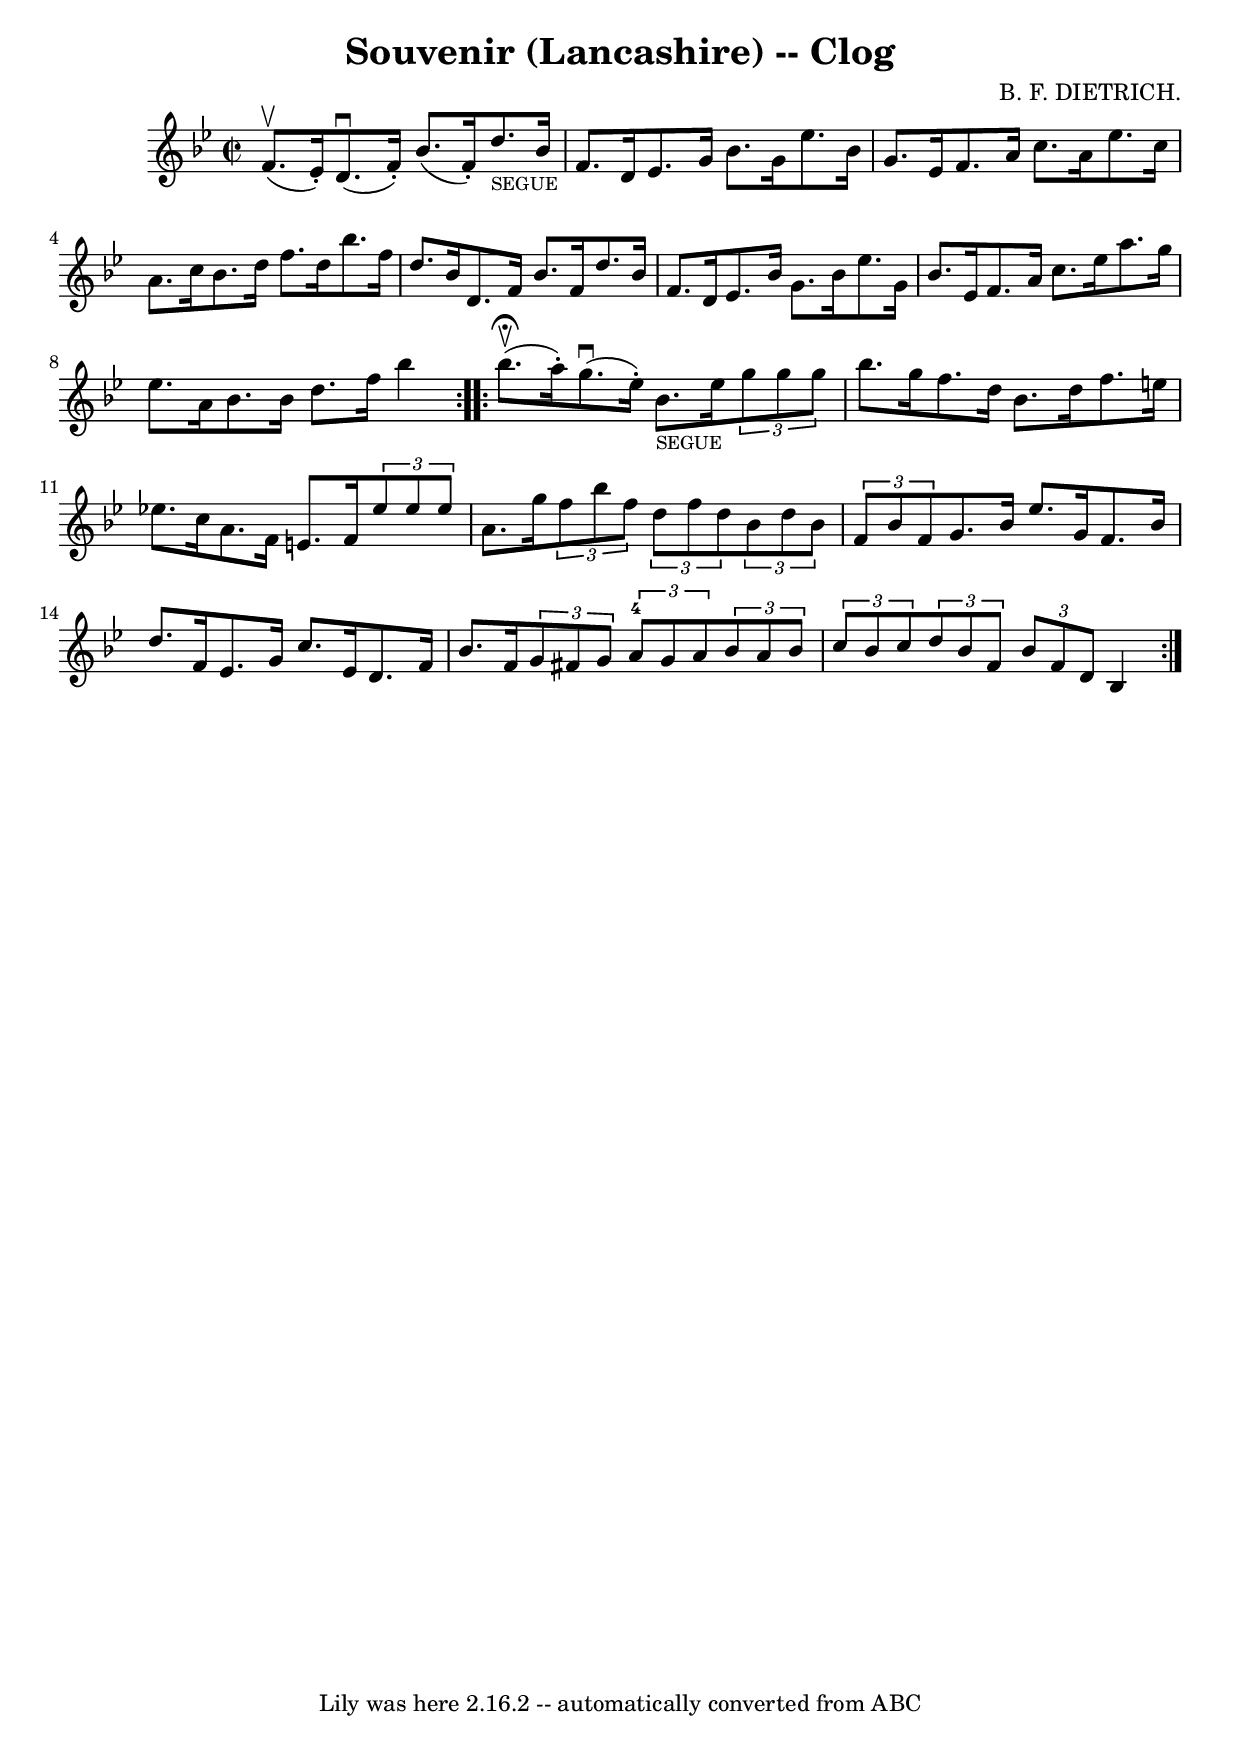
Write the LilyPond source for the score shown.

\version "2.16.2"
\include "Mammoth.ily"
\header {
  %% book = "Ryan's Mammoth Collection"
  composer = "B. F. DIETRICH."
  crossRefNumber = "1"
  footnotes = "\\\\158 939"
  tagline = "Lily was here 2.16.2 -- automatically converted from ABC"
  title = "Souvenir (Lancashire) -- Clog"

}
voicedefault =  {



  \repeat volta 2 {

    \override Staff.TimeSignature #'style = #'C
    \time 2/2 
    \key bes \major f'8.^\upbow(ees'16 -.) |
    d'8. 
    ^\downbow(f'16 -.) bes'8. (f'16 -.) d''8._\segue bes'16    
    f'8. d'16    |
    ees'8. g'16 bes'8. g'16 ees''8.    
    bes'16 g'8. ees'16    |
    f'8. a'16 c''8. a'16 ees''8. 
    c''16 a'8. c''16    |
    bes'8. d''16 f''8. d''16    
    bes''8. f''16 d''8. bes'16    |
    d'8. f'16 bes'8.    
    f'16 d''8. bes'16 f'8. d'16    |
    ees'8. bes'16 g'8.  
    bes'16 ees''8. g'16 bes'8. ees'16    |
    f'8. a'16    
    c''8. ees''16 a''8. g''16 ees''8. a'16    |
    bes'8.    
    bes'16 d''8. f''16 bes''4      
  }     
  \repeat volta 2 {
    bes''8. 
    ^\fermata^\upbow(a''16 -.) |
    g''8.^\downbow(ees''16 -.)   
    bes'8._\segue ees''16    \times 2/3 { g''8 g''8 g''8  
					} bes''8.   
    g''16    |
    f''8. d''16 bes'8. d''16 f''8. e''16    
    ees''!8. c''16    |
    a'8. f'16 e'8. f'16    \times 2/3 {  
      ees''8 ees''8 ees''8  
    } a'8. g''16    |
    \times 2/3 {   
      f''8 bes''8 f''8  
    }   \times 2/3 { d''8 f''8 d''8  
		   }   
    \times 2/3 { bes'8 d''8 bes'8  
	       }   \times 2/3 { f'8 bes'8 f'8  

			      }   |
    g'8. bes'16 ees''8. g'16 f'8. bes'16 d''8.   
    f'16    |
    ees'8. g'16 c''8. ees'16 d'8. f'16 bes'8. 
    f'16    |
    \times 2/3 { g'8 fis'8 g'8  
	       }   \times 2/3 {   
		 a'8-4 g'8 a'8  
	       }   \times 2/3 { bes'8 a'8 bes'8  
			      } \times 2/3 { 
				c''8 bes'8 c''8  
			      }   |
    \times 2/3 { d''8 bes'8 f'8  
	       } 
    \times 2/3 { bes'8 f'8 d'8  
	       } bes4      
  }   

}

\score{
  <<

    \context Staff="default"
    {
      \voicedefault 
      
    }

  >>
  \layout {
    
  }
  \midi {
  }

}
